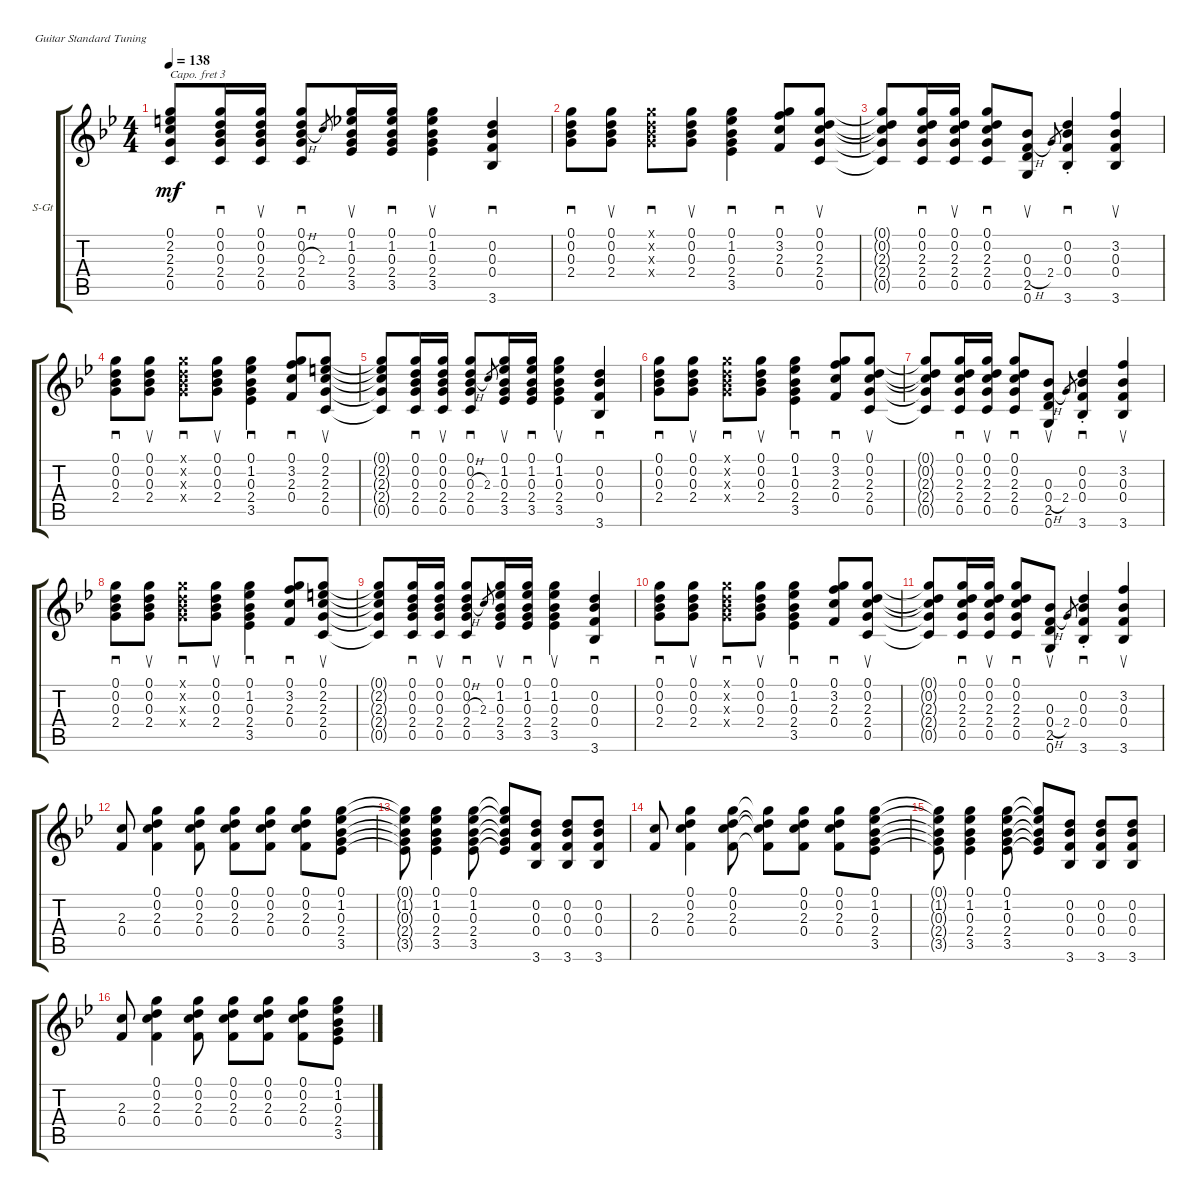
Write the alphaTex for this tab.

\defaultSystemsLayout 4
\bracketExtendMode groupsimilarinstruments
\firstSystemTrackNameOrientation horizontal
\otherSystemsTrackNameOrientation horizontal
\track ("Acoustic Guitar" "S-Gt") {instrument acousticguitarsteel}
\staff {score tabs}
\capo 3
\tuning (E4 B3 G3 D3 A2 E2)
\ts (4 4)
\tempo 138
\clef g2
\ks gminor
(0.1{t} 2.2{t} 2.3{t} 2.4{t} 0.5{t}).8{dy mf} (0.5 2.4 0.3 0.2 0.1).16{sd} (0.1 0.2 0.3 2.4 0.5).16{su} (0.5 2.4 0.3{h} 0.2 0.1).8{sd} 2.3.8{gr} (3.5 2.4 0.3 1.2 0.1).16{su} (0.1 1.2 0.3 2.4 3.5).16{sd} (3.5 2.4 0.3 1.2 0.1).4{su} (3.6 0.4 0.3 0.2).4{sd} |
(0.1 0.2 0.3 2.4).8{sd} (2.4 0.3 0.2 0.1).8{su} (0.1{x} 0.2{x} 0.3{x} 2.4{x}).8{sd} (2.4 0.3 0.2 0.1).8{su} (3.5 2.4 0.3 1.2 0.1).4{sd} (0.1 3.2 2.3 0.4).8{sd} (0.5 2.4 2.3 0.2 0.1).8{su} |
(0.1{t} 0.2{t} 2.3{t} 2.4{t} 0.5{t}).8 (0.5 2.4 2.3 0.2 0.1).16{sd} (0.1 0.2 2.3 2.4 0.5).16{su} (0.5 2.4 2.3 0.2 0.1).8{sd} (0.6 2.5 0.3 0.4{h}).8{su} 2.4.8{gr} (3.6{st} 0.4{st} 0.2{st} 0.3{st}).4{sd} (3.6 0.4 0.3 3.2).4{su} |
(0.1 0.2 0.3 2.4).8{sd} (0.1 0.2 0.3 2.4).8{su} (0.1{x} 0.2{x} 0.3{x} 2.4{x}).8{sd} (0.1 0.2 0.3 2.4).8{su} (3.5 2.4 0.3 1.2 0.1).4{sd} (0.4 2.3 3.2 0.1).8{sd} (0.5 2.4 2.3 2.2 0.1).8{su} |
(0.1{t} 2.2{t} 2.3{t} 2.4{t} 0.5{t}).8 (0.5 2.4 0.3 0.2 0.1).16{sd} (0.1 0.2 0.3 2.4 0.5).16{su} (0.5 2.4 0.3{h} 0.2 0.1).8{sd} 2.3.8{gr} (3.5 2.4 0.3 1.2 0.1).16{su} (0.1 1.2 0.3 2.4 3.5).16{sd} (3.5 2.4 0.3 1.2 0.1).4{su} (3.6 0.4 0.3 0.2).4{sd} |
(0.1 0.2 0.3 2.4).8{sd} (2.4 0.3 0.2 0.1).8{su} (0.1{x} 0.2{x} 0.3{x} 2.4{x}).8{sd} (2.4 0.3 0.2 0.1).8{su} (3.5 2.4 0.3 1.2 0.1).4{sd} (0.1 3.2 2.3 0.4).8{sd} (0.5 2.4 2.3 0.2 0.1).8{su} |
(0.1{t} 0.2{t} 2.3{t} 2.4{t} 0.5{t}).8 (0.5 2.4 2.3 0.2 0.1).16{sd} (0.1 0.2 2.3 2.4 0.5).16{su} (0.5 2.4 2.3 0.2 0.1).8{sd} (0.6 2.5 0.3 0.4{h}).8{su} 2.4.8{gr} (3.6{st} 0.4{st} 0.2{st} 0.3{st}).4{sd} (3.6 0.4 0.3 3.2).4{su} |
(0.1 0.2 0.3 2.4).8{sd} (0.1 0.2 0.3 2.4).8{su} (0.1{x} 0.2{x} 0.3{x} 2.4{x}).8{sd} (0.1 0.2 0.3 2.4).8{su} (3.5 2.4 0.3 1.2 0.1).4{sd} (0.4 2.3 3.2 0.1).8{sd} (0.5 2.4 2.3 2.2 0.1).8{su} |
(0.1{t} 2.2{t} 2.3{t} 2.4{t} 0.5{t}).8 (0.5 2.4 0.3 0.2 0.1).16{sd} (0.1 0.2 0.3 2.4 0.5).16{su} (0.5 2.4 0.3{h} 0.2 0.1).8{sd} 2.3.8{gr} (3.5 2.4 0.3 1.2 0.1).16{su} (0.1 1.2 0.3 2.4 3.5).16{sd} (3.5 2.4 0.3 1.2 0.1).4{su} (3.6 0.4 0.3 0.2).4{sd} |
(0.1 0.2 0.3 2.4).8{sd} (2.4 0.3 0.2 0.1).8{su} (0.1{x} 0.2{x} 0.3{x} 2.4{x}).8{sd} (2.4 0.3 0.2 0.1).8{su} (3.5 2.4 0.3 1.2 0.1).4{sd} (0.1 3.2 2.3 0.4).8{sd} (0.5 2.4 2.3 0.2 0.1).8{su} |
(0.1{t} 0.2{t} 2.3{t} 2.4{t} 0.5{t}).8 (0.5 2.4 2.3 0.2 0.1).16{sd} (0.1 0.2 2.3 2.4 0.5).16{su} (0.5 2.4 2.3 0.2 0.1).8{sd} (0.6 2.5 0.3 0.4{h}).8{su} 2.4.8{gr} (3.6{st} 0.4{st} 0.2{st} 0.3{st}).4{sd} (3.6 0.4 0.3 3.2).4{su} |
(0.4 2.3).8 (0.4 2.3 0.2 0.1).4 (0.4 2.3 0.2 0.1).8 (0.4 2.3 0.2 0.1).8 (0.1 0.2 2.3 0.4).8 (0.4 2.3 0.2 0.1).8 (3.5 2.4 0.3 1.2 0.1).8 |
(0.1{t} 1.2{t} 0.3{t} 2.4{t} 3.5{t}).8 (3.5 2.4 0.3 1.2 0.1).4 (3.5 2.4 0.3 1.2 0.1).8 (3.5{t} 2.4{t} 0.3{t} 1.2{t} 0.1{t}).8 (0.2 0.3 0.4 3.6).8 (0.2 0.3 0.4 3.6).8 (0.2 0.4 0.3 3.6).8 |
(0.4 2.3).8 (0.4 2.3 0.2 0.1).4 (0.4 2.3 0.2 0.1).8 (0.4{t} 2.3{t} 0.2{t} 0.1{t}).8 (0.1 0.2 2.3 0.4).8 (0.4 2.3 0.2 0.1).8 (3.5 2.4 0.3 1.2 0.1).8 |
(0.1{t} 1.2{t} 0.3{t} 2.4{t} 3.5{t}).8 (3.5 2.4 0.3 1.2 0.1).4 (3.5 2.4 0.3 1.2 0.1).8 (3.5{t} 2.4{t} 0.3{t} 1.2{t} 0.1{t}).8 (3.6 0.4 0.3 0.2).8 (0.2 0.3 0.4 3.6).8 (0.2 0.4 0.3 3.6).8 |
(0.4 2.3).8 (0.4 2.3 0.2 0.1).4 (0.4 2.3 0.2 0.1).8 (0.4 2.3 0.2 0.1).8 (0.1 0.2 2.3 0.4).8 (0.4 2.3 0.2 0.1).8 (3.5 2.4 0.3 1.2 0.1).8
